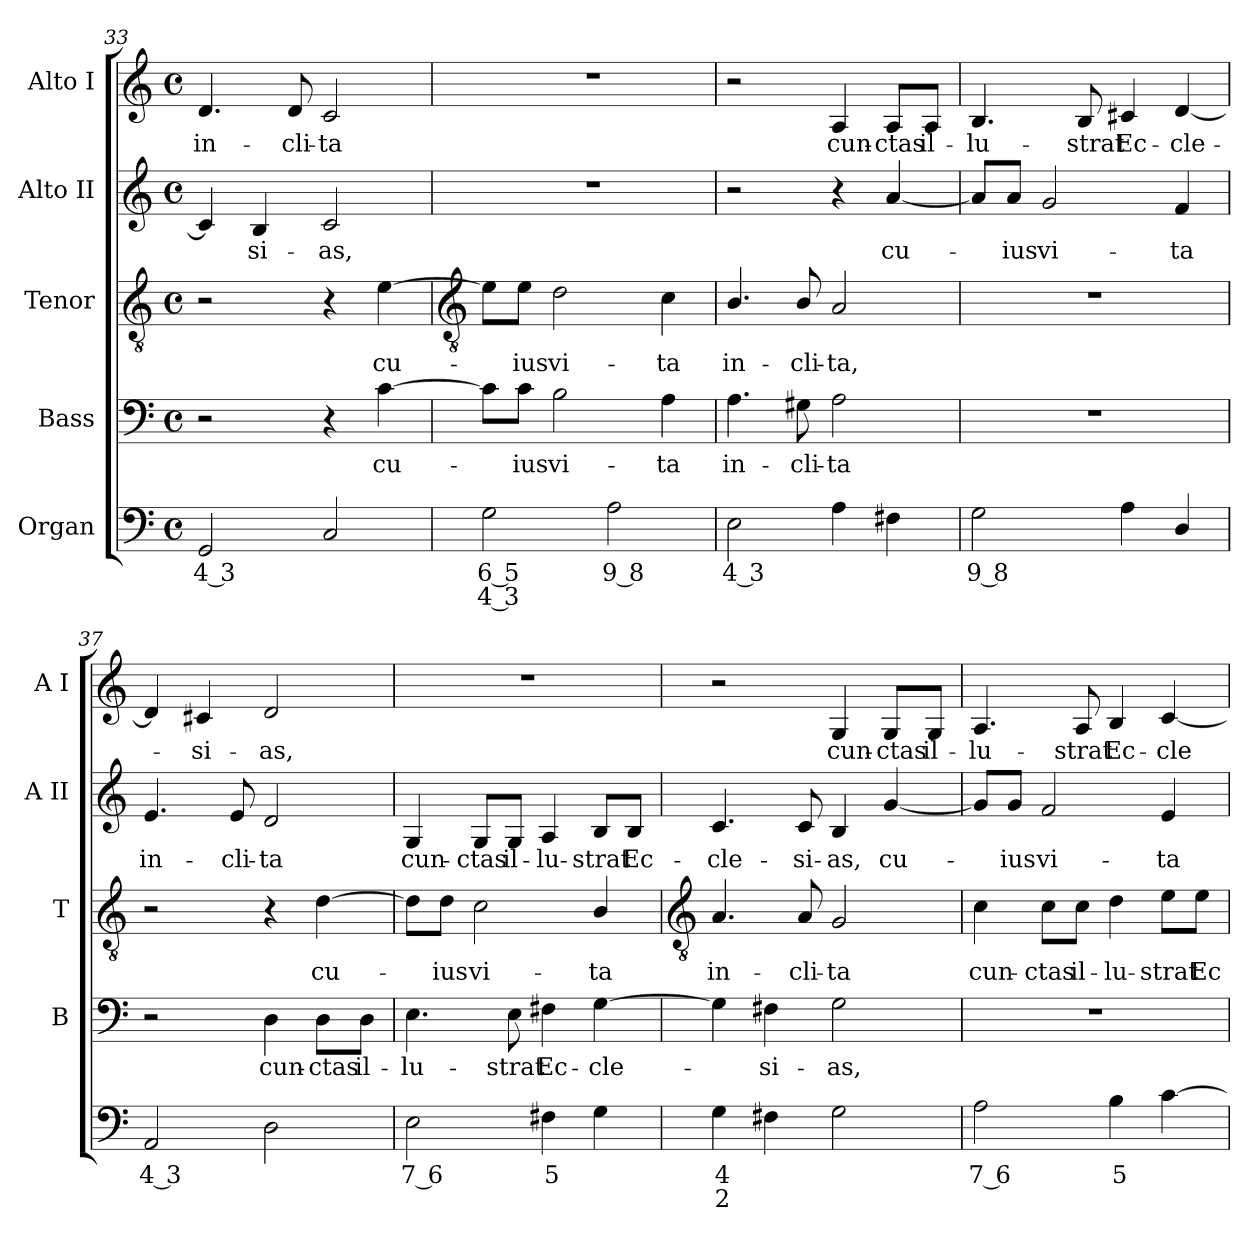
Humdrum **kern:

**kern	**text	**text	**kern	**text	**kern	**text	**kern	**text	**kern	**text
*part5	*part5	*part5	*part4	*part4	*part3	*part3	*part2	*part2	*part1	*part1
*staff5	*staff5	*staff5	*staff4	*staff4	*staff3	*staff3	*staff2	*staff2	*staff1	*staff1
*I"Organ	*	*	*I"Bass	*	*I"Tenor	*	*I"Alto II	*	*I"Alto I	*
*	*	*	*I'B	*	*I'T	*	*I'A II	*	*I'A I	*
*clefF4	*	*	*clefF4	*	*clefGv2	*	*clefG2	*	*clefG2	*
*k[]	*	*	*k[]	*	*k[]	*	*k[]	*	*k[]	*
*C:	*	*	*C:	*	*C:	*	*C:	*	*C:	*
*M4/4	*	*	*M4/4	*	*M4/4	*	*M4/4	*	*M4/4	*
*met(c)	*	*	*met(c)	*	*met(c)	*	*met(c)	*	*met(c)	*
=33	=33	=33	=33	=33	=33	=33	=33	=33	=33	=33
!	!LO:LY:b	!	!	!	!	!	!	!	!	!LO:LY:b
2GG	4 3	.	2r	.	2r	.	4c]	.	4.d	in-
!	!	!	!	!	!	!	!	!LO:LY:b	!	!
.	.	.	.	.	.	.	4B	si-	.	.
!	!	!	!	!	!	!	!	!	!	!LO:LY:b
.	.	.	.	.	.	.	.	.	8d	-cli-
!	!	!	!	!	!	!	!	!LO:LY:b	!	!LO:LY:b
2C	.	.	4r	.	4r	.	2c	-as,	2c	-ta
!	!	!	!	!LO:LY:b	!	!LO:LY:b	!	!	!	!
.	.	.	[4c	cu-	[4e	cu-	.	.	.	.
!!LO:LB:g=z
=34	=34	=34	=34	=34	=34	=34	=34	=34	=34	=34
*	*	*	*	*	*clefGv2	*	*	*	*	*
!	!LO:LY:b	!LO:LY:b	!	!	!	!	!	!	!	!
2G	6 5	4 3	8c\L]	.	8e\L]	.	1r	.	1r	.
!	!	!	!	!LO:LY:b	!	!LO:LY:b	!	!	!	!
.	.	.	8c\J	ius	8e\J	ius	.	.	.	.
!	!	!	!	!LO:LY:b	!	!LO:LY:b	!	!	!	!
.	.	.	2B	vi-	2d	vi-	.	.	.	.
!	!LO:LY:b	!	!	!	!	!	!	!	!	!
2A	9 8	.	.	.	.	.	.	.	.	.
!	!	!	!	!LO:LY:b	!	!LO:LY:b	!	!	!	!
.	.	.	4A	-ta	4c	-ta	.	.	.	.
=35	=35	=35	=35	=35	=35	=35	=35	=35	=35	=35
!	!LO:LY:b	!	!	!LO:LY:b	!	!LO:LY:b	!	!	!	!
2E	4 3	.	4.A	in-	4.B/	in-	2r	.	2r	.
!	!	!	!	!LO:LY:b	!	!LO:LY:b	!	!	!	!
.	.	.	8G#X	-cli-	8B/	-cli-	.	.	.	.
!	!	!	!	!LO:LY:b	!	!LO:LY:b	!	!	!	!LO:LY:b
4A	.	.	2A	-ta	2A	-ta,	4r	.	4A	cun-
!	!	!	!	!	!	!	!	!LO:LY:b	!	!LO:LY:b
4F#X	.	.	.	.	.	.	[4a	cu-	8A/L	-ctas
!	!	!	!	!	!	!	!	!	!	!LO:LY:b
.	.	.	.	.	.	.	.	.	8A/J	il-
=36	=36	=36	=36	=36	=36	=36	=36	=36	=36	=36
!	!LO:LY:b	!	!	!	!	!	!	!	!	!LO:LY:b
2G	9 8	.	1r	.	1r	.	8a/L]	.	4.B	-lu-
!	!	!	!	!	!	!	!	!LO:LY:b	!	!
.	.	.	.	.	.	.	8a/J	ius	.	.
!	!	!	!	!	!	!	!	!LO:LY:b	!	!
.	.	.	.	.	.	.	2g	vi-	.	.
!	!	!	!	!	!	!	!	!	!	!LO:LY:b
.	.	.	.	.	.	.	.	.	8B	-strat
!	!	!	!	!	!	!	!	!	!	!LO:LY:b
4A	.	.	.	.	.	.	.	.	4c#X	Ec-
!	!	!	!	!	!	!	!	!LO:LY:b	!	!LO:LY:b
4D/	.	.	.	.	.	.	4f	-ta	[4d	-cle-
=37	=37	=37	=37	=37	=37	=37	=37	=37	=37	=37
!	!LO:LY:b	!	!	!	!	!	!	!LO:LY:b	!	!
2AA	4 3	.	2r	.	2r	.	4.e	in-	4d]	.
!	!	!	!	!	!	!	!	!	!	!LO:LY:b
.	.	.	.	.	.	.	.	.	4c#X	si-
!	!	!	!	!	!	!	!	!LO:LY:b	!	!
.	.	.	.	.	.	.	8e	-cli-	.	.
!	!	!	!	!LO:LY:b	!	!	!	!LO:LY:b	!	!LO:LY:b
2D	.	.	4D	cun-	4r	.	2d	-ta	2d	-as,
!	!	!	!	!LO:LY:b	!	!LO:LY:b	!	!	!	!
.	.	.	8D\L	-ctas	[4d	cu-	.	.	.	.
!	!	!	!	!LO:LY:b	!	!	!	!	!	!
.	.	.	8D\J	il-	.	.	.	.	.	.
=38	=38	=38	=38	=38	=38	=38	=38	=38	=38	=38
!	!LO:LY:b	!	!	!LO:LY:b	!	!	!	!LO:LY:b	!	!
2E	7 6	.	4.E	-lu-	8d\L]	.	4G	cun-	1r	.
!	!	!	!	!	!	!LO:LY:b	!	!	!	!
.	.	.	.	.	8d\J	ius	.	.	.	.
!	!	!	!	!	!	!LO:LY:b	!	!LO:LY:b	!	!
.	.	.	.	.	2c	vi-	8G/L	-ctas	.	.
!	!	!	!	!LO:LY:b	!	!	!	!LO:LY:b	!	!
.	.	.	8E	-strat	.	.	8G/J	il-	.	.
!	!LO:LY:b	!	!	!LO:LY:b	!	!	!	!LO:LY:b	!	!
4F#X	5	.	4F#X	Ec-	.	.	4A	-lu-	.	.
!	!	!	!	!LO:LY:b	!	!LO:LY:b	!	!LO:LY:b	!	!
4G	.	.	[4G	-cle-	4B/	-ta	8B/L	-strat	.	.
!	!	!	!	!	!	!	!	!LO:LY:b	!	!
.	.	.	.	.	.	.	8B/J	Ec-	.	.
!!LO:LB:g=z
=39	=39	=39	=39	=39	=39	=39	=39	=39	=39	=39
*	*	*	*	*	*clefGv2	*	*	*	*	*
!	!LO:LY:b	!LO:LY:b	!	!	!	!LO:LY:b	!	!LO:LY:b	!	!
4G	4	2	4G]	.	4.A	in-	4.c	-cle-	2r	.
!	!	!	!	!LO:LY:b	!	!	!	!	!	!
4F#X	.	.	4F#X	si-	.	.	.	.	.	.
!	!	!	!	!	!	!LO:LY:b	!	!LO:LY:b	!	!
.	.	.	.	.	8A	-cli-	8c	-si-	.	.
!	!	!	!	!LO:LY:b	!	!LO:LY:b	!	!LO:LY:b	!	!LO:LY:b
2G	.	.	2G	-as,	2G	-ta	4B	-as,	4G	cun-
!	!	!	!	!	!	!	!	!LO:LY:b	!	!LO:LY:b
.	.	.	.	.	.	.	[4g	cu-	8G/L	-ctas
!	!	!	!	!	!	!	!	!	!	!LO:LY:b
.	.	.	.	.	.	.	.	.	8G/J	il-
=40	=40	=40	=40	=40	=40	=40	=40	=40	=40	=40
!	!LO:LY:b	!	!	!	!	!LO:LY:b	!	!	!	!LO:LY:b
2A	7 6	.	1r	.	4c	cun-	8g/L]	.	4.A	-lu-
!	!	!	!	!	!	!	!	!LO:LY:b	!	!
.	.	.	.	.	.	.	8g/J	ius	.	.
!	!	!	!	!	!	!LO:LY:b	!	!LO:LY:b	!	!
.	.	.	.	.	8c\L	-ctas	2f	vi-	.	.
!	!	!	!	!	!	!LO:LY:b	!	!	!	!LO:LY:b
.	.	.	.	.	8c\J	il-	.	.	8A	-strat
!	!LO:LY:b	!	!	!	!	!LO:LY:b	!	!	!	!LO:LY:b
4B	5	.	.	.	4d	-lu-	.	.	4B	Ec-
!	!	!	!	!	!	!LO:LY:b	!	!LO:LY:b	!	!LO:LY:b
[4c	.	.	.	.	8e\L	-strat	4e	-ta	[4c	-cle-
!	!	!	!	!	!	!LO:LY:b	!	!	!	!
.	.	.	.	.	8e\J	Ec-	.	.	.	.
=	=	=	=	=	=	=	=	=	=	=
*-	*-	*-	*-	*-	*-	*-	*-	*-	*-	*-
